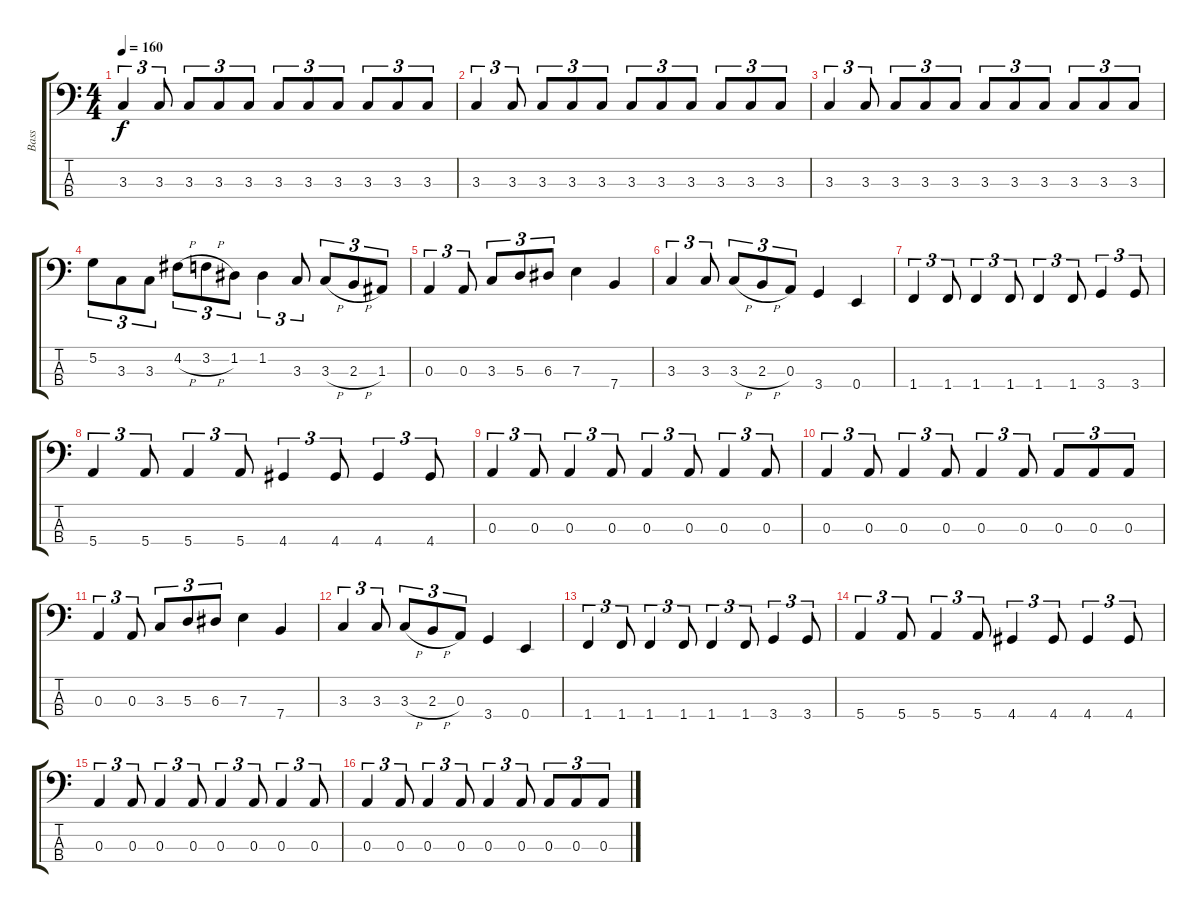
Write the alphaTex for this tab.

\track ("Bass" "Bass") {instrument electricbassfinger}
\staff {score tabs}
\tuning (G2 D2 A1 E1) {hide}
\ts (4 4)
\tempo 160
\clef f4
\ks c
3.3.4{tu (3 2) dy f} 3.3.8{tu (3 2)} 3.3.8{tu (3 2)} 3.3.8{tu (3 2)} 3.3.8{tu (3 2)} 3.3.8{tu (3 2)} 3.3.8{tu (3 2)} 3.3.8{tu (3 2)} 3.3.8{tu (3 2)} 3.3.8{tu (3 2)} 3.3.8{tu (3 2)} |
3.3.4{tu (3 2)} 3.3.8{tu (3 2)} 3.3.8{tu (3 2)} 3.3.8{tu (3 2)} 3.3.8{tu (3 2)} 3.3.8{tu (3 2)} 3.3.8{tu (3 2)} 3.3.8{tu (3 2)} 3.3.8{tu (3 2)} 3.3.8{tu (3 2)} 3.3.8{tu (3 2)} |
3.3.4{tu (3 2)} 3.3.8{tu (3 2)} 3.3.8{tu (3 2)} 3.3.8{tu (3 2)} 3.3.8{tu (3 2)} 3.3.8{tu (3 2)} 3.3.8{tu (3 2)} 3.3.8{tu (3 2)} 3.3.8{tu (3 2)} 3.3.8{tu (3 2)} 3.3.8{tu (3 2)} |
5.2.8{tu (3 2)} 3.3.8{tu (3 2)} 3.3.8{tu (3 2)} 4.2{h}.8{tu (3 2)} 3.2{h}.8{tu (3 2)} 1.2.8{tu (3 2)} 1.2.4{tu (3 2)} 3.3.8{tu (3 2)} 3.3{h}.8{tu (3 2)} 2.3{h}.8{tu (3 2)} 1.3.8{tu (3 2)} |
0.3.4{tu (3 2)} 0.3.8{tu (3 2)} 3.3.8{tu (3 2)} 5.3.8{tu (3 2)} 6.3.8{tu (3 2)} 7.3.4 7.4.4 |
3.3.4{tu (3 2)} 3.3.8{tu (3 2)} 3.3{h}.8{tu (3 2)} 2.3{h}.8{tu (3 2)} 0.3.8{tu (3 2)} 3.4.4 0.4.4 |
1.4.4{tu (3 2)} 1.4.8{tu (3 2)} 1.4.4{tu (3 2)} 1.4.8{tu (3 2)} 1.4.4{tu (3 2)} 1.4.8{tu (3 2)} 3.4.4{tu (3 2)} 3.4.8{tu (3 2)} |
5.4.4{tu (3 2)} 5.4.8{tu (3 2)} 5.4.4{tu (3 2)} 5.4.8{tu (3 2)} 4.4.4{tu (3 2)} 4.4.8{tu (3 2)} 4.4.4{tu (3 2)} 4.4.8{tu (3 2)} |
0.3.4{tu (3 2)} 0.3.8{tu (3 2)} 0.3.4{tu (3 2)} 0.3.8{tu (3 2)} 0.3.4{tu (3 2)} 0.3.8{tu (3 2)} 0.3.4{tu (3 2)} 0.3.8{tu (3 2)} |
0.3.4{tu (3 2)} 0.3.8{tu (3 2)} 0.3.4{tu (3 2)} 0.3.8{tu (3 2)} 0.3.4{tu (3 2)} 0.3.8{tu (3 2)} 0.3.8{tu (3 2)} 0.3.8{tu (3 2)} 0.3.8{tu (3 2)} |
0.3.4{tu (3 2)} 0.3.8{tu (3 2)} 3.3.8{tu (3 2)} 5.3.8{tu (3 2)} 6.3.8{tu (3 2)} 7.3.4 7.4.4 |
3.3.4{tu (3 2)} 3.3.8{tu (3 2)} 3.3{h}.8{tu (3 2)} 2.3{h}.8{tu (3 2)} 0.3.8{tu (3 2)} 3.4.4 0.4.4 |
1.4.4{tu (3 2)} 1.4.8{tu (3 2)} 1.4.4{tu (3 2)} 1.4.8{tu (3 2)} 1.4.4{tu (3 2)} 1.4.8{tu (3 2)} 3.4.4{tu (3 2)} 3.4.8{tu (3 2)} |
5.4.4{tu (3 2)} 5.4.8{tu (3 2)} 5.4.4{tu (3 2)} 5.4.8{tu (3 2)} 4.4.4{tu (3 2)} 4.4.8{tu (3 2)} 4.4.4{tu (3 2)} 4.4.8{tu (3 2)} |
0.3.4{tu (3 2)} 0.3.8{tu (3 2)} 0.3.4{tu (3 2)} 0.3.8{tu (3 2)} 0.3.4{tu (3 2)} 0.3.8{tu (3 2)} 0.3.4{tu (3 2)} 0.3.8{tu (3 2)} |
0.3.4{tu (3 2)} 0.3.8{tu (3 2)} 0.3.4{tu (3 2)} 0.3.8{tu (3 2)} 0.3.4{tu (3 2)} 0.3.8{tu (3 2)} 0.3.8{tu (3 2)} 0.3.8{tu (3 2)} 0.3.8{tu (3 2)}
